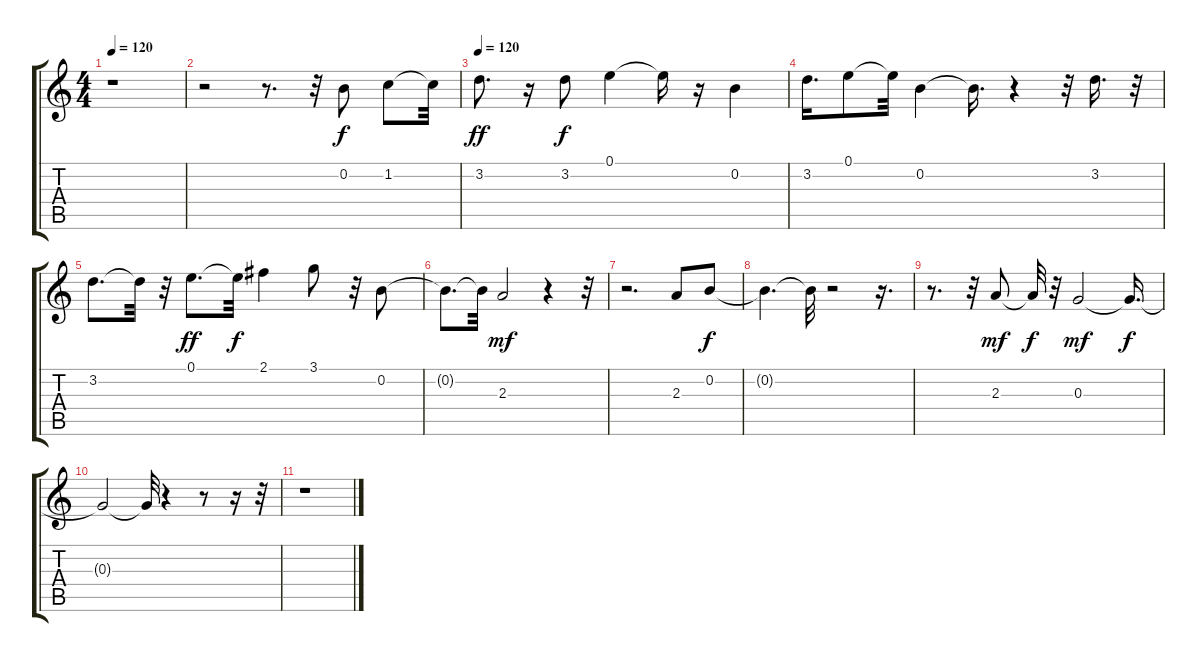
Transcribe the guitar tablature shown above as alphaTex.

\track "" {instrument electricguitarjazz}
\staff {score tabs}
\tuning (E4 B3 G3 D3 A2 E2) {hide}
\ts (4 4)
\tempo 120
\clef g2
\ks c
r.1{dy f} |
r.2 r.8{d} r.32 0.2.8 1.2.8 1.2{t}.32 |
\tempo 120
3.2.8{d dy ff} r.16 3.2.8{dy f} 0.1.4 0.1{t}.16 r.16 0.2.4 |
3.2.16{d} 0.1.8 0.1{t}.32 0.2.4 0.2{t}.16{d} r.4 r.32 3.2.16{d} r.32 |
3.2.8{d} 3.2{t}.32 r.32 0.1.8{d dy ff} 0.1{t}.32{dy f} 2.1.4 3.1.8 r.32 0.2.8 |
0.2{t}.8{d} 0.2{t}.32 2.3.2{dy mf} r.4 r.32 |
r.2{d} 2.3.8 0.2.8{dy f} |
0.2{t}.4{d} 0.2{t}.32 r.2 r.16{d} |
r.8{d} r.32 2.3.8{dy mf} 2.3{t}.32{dy f} r.32 0.3.2{dy mf} 0.3{t}.16{d dy f} |
0.3{t}.2 0.3{t}.32 r.4 r.8 r.16 r.32 |
r.1
